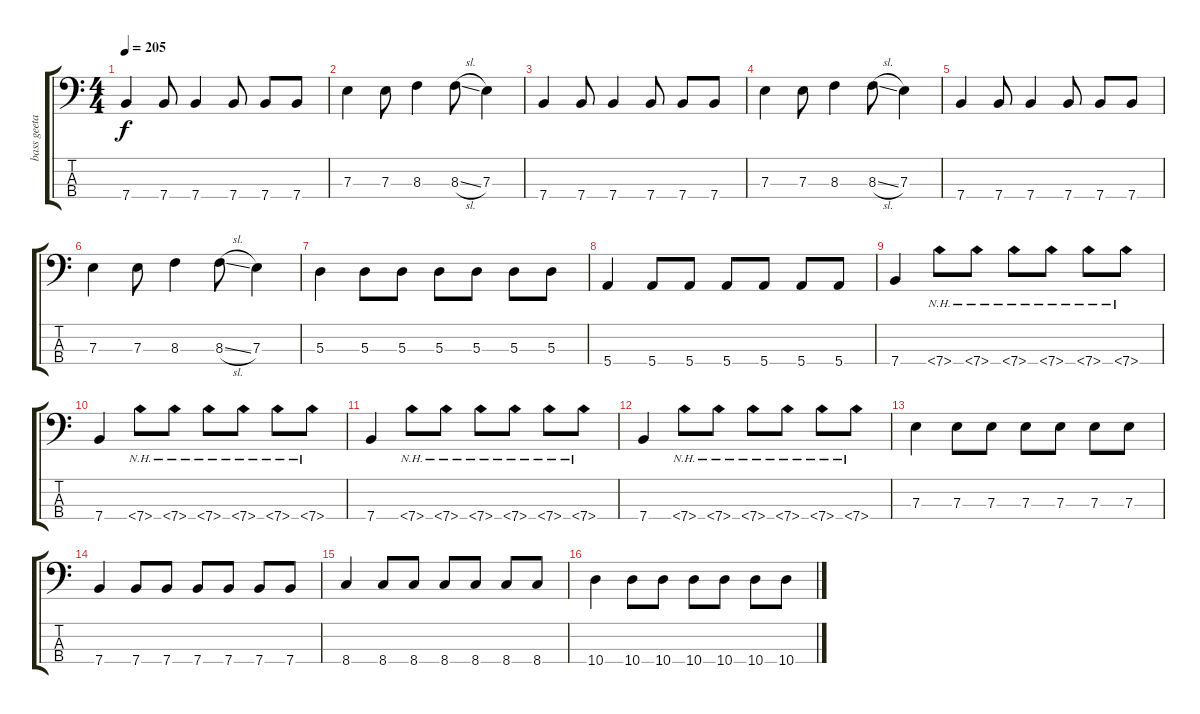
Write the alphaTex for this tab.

\track ("bass geetar" "bass geeta") {instrument electricbasspick}
\staff {score tabs}
\tuning (G2 D2 A1 E1) {hide}
\ts (4 4)
\tempo 205
\clef f4
\ks c
7.4.4{dy f} 7.4.8 7.4.4 7.4.8 7.4.8 7.4.8 |
7.3.4 7.3.8 8.3.4 8.3{sl}.8 7.3.4 |
7.4.4 7.4.8 7.4.4 7.4.8 7.4.8 7.4.8 |
7.3.4 7.3.8 8.3.4 8.3{sl}.8 7.3.4 |
7.4.4 7.4.8 7.4.4 7.4.8 7.4.8 7.4.8 |
7.3.4 7.3.8 8.3.4 8.3{sl}.8 7.3.4 |
5.3.4 5.3.8 5.3.8 5.3.8 5.3.8 5.3.8 5.3.8 |
5.4.4 5.4.8 5.4.8 5.4.8 5.4.8 5.4.8 5.4.8 |
7.4.4 7.4{nh}.8 7.4{nh}.8 7.4{nh}.8 7.4{nh}.8 7.4{nh}.8 7.4{nh}.8 |
7.4.4 7.4{nh}.8 7.4{nh}.8 7.4{nh}.8 7.4{nh}.8 7.4{nh}.8 7.4{nh}.8 |
7.4.4 7.4{nh}.8 7.4{nh}.8 7.4{nh}.8 7.4{nh}.8 7.4{nh}.8 7.4{nh}.8 |
7.4.4 7.4{nh}.8 7.4{nh}.8 7.4{nh}.8 7.4{nh}.8 7.4{nh}.8 7.4{nh}.8 |
7.3.4 7.3.8 7.3.8 7.3.8 7.3.8 7.3.8 7.3.8 |
7.4.4 7.4.8 7.4.8 7.4.8 7.4.8 7.4.8 7.4.8 |
8.4.4 8.4.8 8.4.8 8.4.8 8.4.8 8.4.8 8.4.8 |
10.4.4 10.4.8 10.4.8 10.4.8 10.4.8 10.4.8 10.4.8
